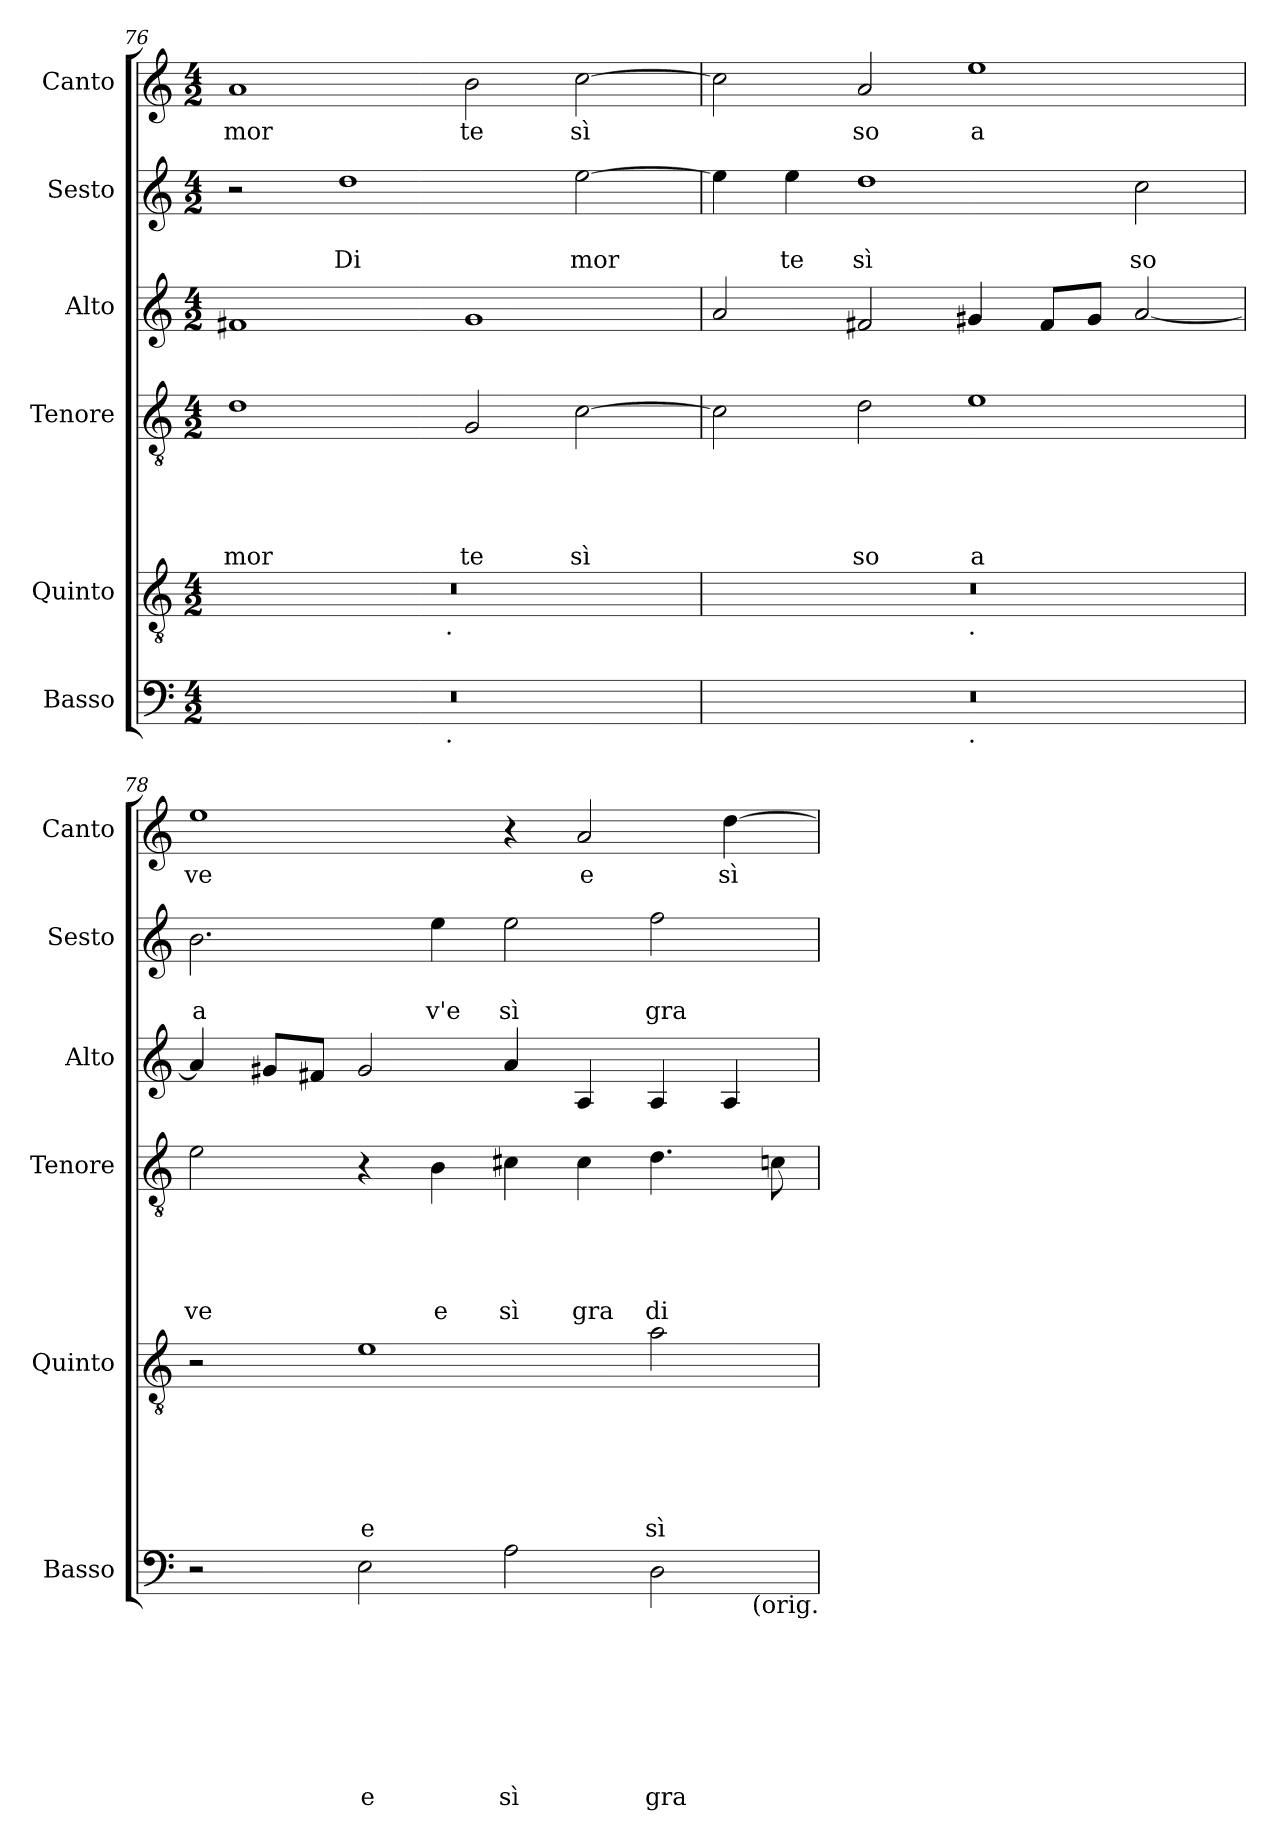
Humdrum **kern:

**kern	**text	**text	**text	**text	**text	**text	**text	**text	**kern	**text	**text	**text	**text	**text	**text	**kern	**text	**text	**text	**text	**text	**kern	**kern	**text	**text	**kern	**text
*part6	*part6	*part6	*part6	*part6	*part6	*part6	*part6	*part6	*part5	*part5	*part5	*part5	*part5	*part5	*part5	*part4	*part4	*part4	*part4	*part4	*part4	*part3	*part2	*part2	*part2	*part1	*part1
*staff6	*staff6	*staff6	*staff6	*staff6	*staff6	*staff6	*staff6	*staff6	*staff5	*staff5	*staff5	*staff5	*staff5	*staff5	*staff5	*staff4	*staff4	*staff4	*staff4	*staff4	*staff4	*staff3	*staff2	*staff2	*staff2	*staff1	*staff1
*I"Basso	*	*	*	*	*	*	*	*	*I"Quinto	*	*	*	*	*	*	*I"Tenore	*	*	*	*	*	*I"Alto	*I"Sesto	*	*	*I"Canto	*
*I'Basso	*	*	*	*	*	*	*	*	*I'Quinto	*	*	*	*	*	*	*I'Tenore	*	*	*	*	*	*I'Alto	*I'Sesto	*	*	*I'Canto	*
*clefF4	*	*	*	*	*	*	*	*	*clefGv2	*	*	*	*	*	*	*clefGv2	*	*	*	*	*	*clefG2	*clefG2	*	*	*clefG2	*
*k[]	*	*	*	*	*	*	*	*	*k[]	*	*	*	*	*	*	*k[]	*	*	*	*	*	*k[]	*k[]	*	*	*k[]	*
*C:	*	*	*	*	*	*	*	*	*C:	*	*	*	*	*	*	*C:	*	*	*	*	*	*C:	*C:	*	*	*C:	*
*M4/2	*	*	*	*	*	*	*	*	*M4/2	*	*	*	*	*	*	*M4/2	*	*	*	*	*	*M4/2	*M4/2	*	*	*M4/2	*
=76	=76	=76	=76	=76	=76	=76	=76	=76	=76	=76	=76	=76	=76	=76	=76	=76	=76	=76	=76	=76	=76	=76	=76	=76	=76	=76	=76
!	!	!	!	!	!	!	!	!	!	!	!	!	!	!	!	!	!	!	!	!	!LO:LY:b	!	!	!	!	!	!LO:LY:b
*^	*	*	*	*	*	*	*	*	*^	*	*	*	*	*	*	*	*	*	*	*	*	*	*	*	*	*	*
0r	2ryy	.	.	.	.	.	.	.	.	0r	2ryy	.	.	.	.	.	.	1d	.	.	.	.	mor	1f#X	2r	.	.	1a	mor
!	!	!	!	!	!	!	!	!	!	!	!	!	!	!	!	!	!	!	!	!	!	!	!	!	!	!	!LO:LY:b	!	!
.	4...ryy	.	.	.	.	.	.	.	.	.	4...ryy	.	.	.	.	.	.	.	.	.	.	.	.	.	1dd	.	Di	.	.
!	!	!	!	!	!	!	!	!	!	!	!LO:TX:b:t=.	!	!	!	!	!	!	!	!	!	!	!	!	!	!	!	!	!	!
!	!LO:TX:b:t=.	!	!	!	!	!	!	!	!	!	!	!	!	!	!	!	!	!	!	!	!	!	!	!	!	!	!	!	!
.	1ryy	.	.	.	.	.	.	.	.	.	1ryy	.	.	.	.	.	.	.	.	.	.	.	.	.	.	.	.	.	.
!	!	!	!	!	!	!	!	!	!	!	!	!	!	!	!	!	!	!	!	!	!	!	!LO:LY:b	!	!	!	!	!	!LO:LY:b
.	.	.	.	.	.	.	.	.	.	.	.	.	.	.	.	.	.	2G/	.	.	.	.	te	1g	.	.	.	2b\	te
!	!	!	!	!	!	!	!	!	!	!	!	!	!	!	!	!	!	!	!	!	!	!	!LO:LY:b	!	!	!	!LO:LY:b	!	!LO:LY:b
.	.	.	.	.	.	.	.	.	.	.	.	.	.	.	.	.	.	[>2c\	.	.	.	.	sì	.	[>2ee\	.	mor	[>2cc\	sì
.	32ryy	.	.	.	.	.	.	.	.	.	32ryy	.	.	.	.	.	.	.	.	.	.	.	.	.	.	.	.	.	.
=77	=77	=77	=77	=77	=77	=77	=77	=77	=77	=77	=77	=77	=77	=77	=77	=77	=77	=77	=77	=77	=77	=77	=77	=77	=77	=77	=77	=77	=77
0r	1ryy	.	.	.	.	.	.	.	.	0r	1ryy	.	.	.	.	.	.	2c\]	.	.	.	.	.	2a/	4ee\]	.	.	2cc\]	.
!	!	!	!	!	!	!	!	!	!	!	!	!	!	!	!	!	!	!	!	!	!	!	!	!	!	!	!LO:LY:b	!	!
.	.	.	.	.	.	.	.	.	.	.	.	.	.	.	.	.	.	.	.	.	.	.	.	.	4ee\	.	te	.	.
!	!	!	!	!	!	!	!	!	!	!	!	!	!	!	!	!	!	!	!	!	!	!	!LO:LY:b	!	!	!	!LO:LY:b	!	!LO:LY:b
.	.	.	.	.	.	.	.	.	.	.	.	.	.	.	.	.	.	2d\	.	.	.	.	so	2f#X/	1dd	.	sì	2a/	so
!	!	!	!	!	!	!	!	!	!	!	!LO:TX:b:t=.	!	!	!	!	!	!	!	!	!	!	!	!	!	!	!	!	!	!
!	!LO:TX:b:t=.	!	!	!	!	!	!	!	!	!	!	!	!	!	!	!	!	!	!	!	!	!	!	!	!	!	!	!	!
!	!	!	!	!	!	!	!	!	!	!	!	!	!	!	!	!	!	!	!	!	!	!	!LO:LY:b	!	!	!	!	!	!LO:LY:b
.	1ryy	.	.	.	.	.	.	.	.	.	1ryy	.	.	.	.	.	.	1e	.	.	.	.	a	4g#X/	.	.	.	1ee	a
.	.	.	.	.	.	.	.	.	.	.	.	.	.	.	.	.	.	.	.	.	.	.	.	8f#/L	.	.	.	.	.
.	.	.	.	.	.	.	.	.	.	.	.	.	.	.	.	.	.	.	.	.	.	.	.	8g#/J	.	.	.	.	.
!	!	!	!	!	!	!	!	!	!	!	!	!	!	!	!	!	!	!	!	!	!	!	!	!	!	!	!LO:LY:b	!	!
.	.	.	.	.	.	.	.	.	.	.	.	.	.	.	.	.	.	.	.	.	.	.	.	[<2a/	2cc\	.	so	.	.
=78	=78	=78	=78	=78	=78	=78	=78	=78	=78	=78	=78	=78	=78	=78	=78	=78	=78	=78	=78	=78	=78	=78	=78	=78	=78	=78	=78	=78	=78
!	!	!	!	!	!	!	!	!	!	!	!	!	!	!	!	!	!	!	!	!	!	!	!LO:LY:b	!	!	!	!LO:LY:b	!	!LO:LY:b
*v	*v	*	*	*	*	*	*	*	*	*	*	*	*	*	*	*	*	*	*	*	*	*	*	*	*	*	*	*	*
*	*	*	*	*	*	*	*	*	*v	*v	*	*	*	*	*	*	*	*	*	*	*	*	*	*	*	*	*	*
2r	.	.	.	.	.	.	.	.	2r	.	.	.	.	.	.	2e\	.	.	.	.	ve	4a/]	2.b\	.	a	1ee	ve
.	.	.	.	.	.	.	.	.	.	.	.	.	.	.	.	.	.	.	.	.	.	8g#X/L	.	.	.	.	.
.	.	.	.	.	.	.	.	.	.	.	.	.	.	.	.	.	.	.	.	.	.	8f#X/J	.	.	.	.	.
!	!	!	!	!	!	!	!	!LO:LY:b	!	!	!	!	!	!	!LO:LY:b	!	!	!	!	!	!	!	!	!	!	!	!
2E\	.	.	.	.	.	.	.	e	1e	.	.	.	.	.	e	4r	.	.	.	.	.	2g#/	.	.	.	.	.
!	!	!	!	!	!	!	!	!	!	!	!	!	!	!	!	!	!	!	!	!	!LO:LY:b	!	!	!	!LO:LY:b	!	!
.	.	.	.	.	.	.	.	.	.	.	.	.	.	.	.	4B\	.	.	.	.	e	.	4ee\	.	v'e	.	.
!	!	!	!	!	!	!	!	!LO:LY:b	!	!	!	!	!	!	!	!	!	!	!	!	!LO:LY:b	!	!	!	!LO:LY:b	!	!
2A\	.	.	.	.	.	.	.	sì	.	.	.	.	.	.	.	4c#X\	.	.	.	.	sì	4a/	2ee\	.	sì	4r	.
!	!	!	!	!	!	!	!	!	!	!	!	!	!	!	!	!	!	!	!	!	!LO:LY:b	!	!	!	!	!	!LO:LY:b
.	.	.	.	.	.	.	.	.	.	.	.	.	.	.	.	4c#\	.	.	.	.	gra	4A/	.	.	.	2a/	e
!	!	!	!	!	!	!	!	!LO:LY:b	!	!	!	!	!	!	!LO:LY:b	!	!	!	!	!	!LO:LY:b	!	!	!	!LO:LY:b	!	!
2D\	.	.	.	.	.	.	.	gra	2a\	.	.	.	.	.	sì	4.d\	.	.	.	.	di	4A/	2ff\	.	gra	.	.
!	!	!	!	!	!	!	!	!	!	!	!	!	!	!	!	!	!	!	!	!	!	!	!	!	!	!	!LO:LY:b
.	.	.	.	.	.	.	.	.	.	.	.	.	.	.	.	.	.	.	.	.	.	4A/	.	.	.	[>4dd\	sì
.	.	.	.	.	.	.	.	.	.	.	.	.	.	.	.	8cn\	.	.	.	.	.	.	.	.	.	.	.
!LO:TX:b:t=(orig.	!	!	!	!	!	!	!	!	!	!	!	!	!	!	!	!	!	!	!	!	!	!	!	!	!	!	!
=	=	=	=	=	=	=	=	=	=	=	=	=	=	=	=	=	=	=	=	=	=	=	=	=	=	=	=
*-	*-	*-	*-	*-	*-	*-	*-	*-	*-	*-	*-	*-	*-	*-	*-	*-	*-	*-	*-	*-	*-	*-	*-	*-	*-	*-	*-
